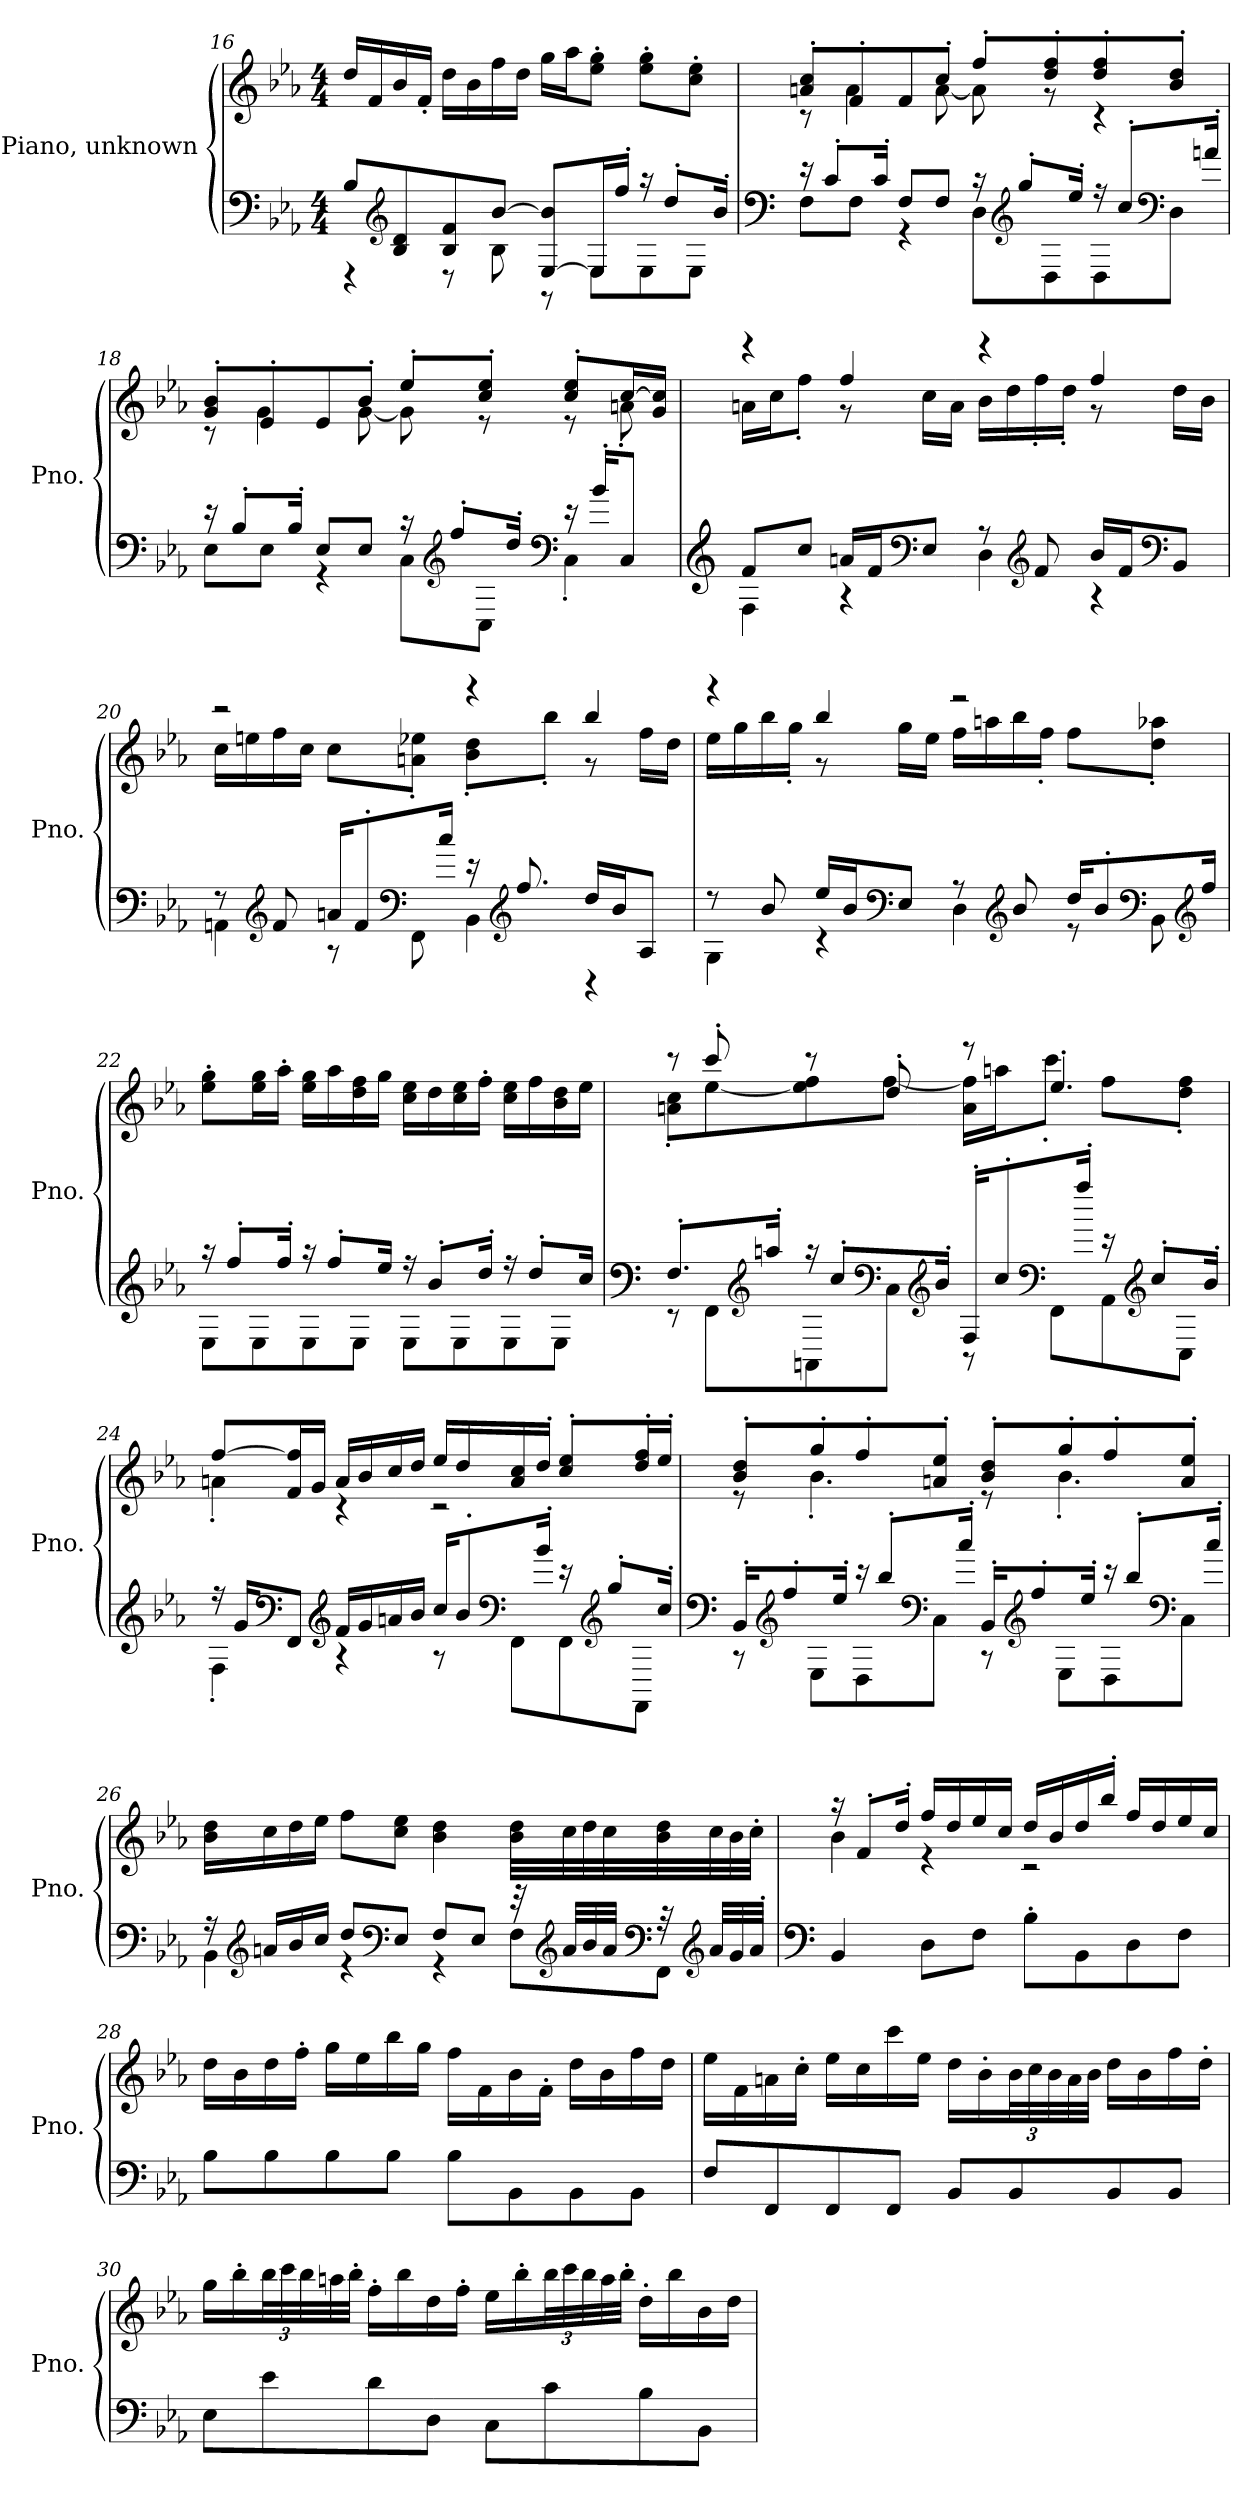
**kern	**kern
*part1	*part1
*staff2	*staff1
*I"Piano, unknown	*
*I'Pno.	*
!!LO:LB:g=z
*clefF4	*clefG2
*k[b-e-a-]	*k[b-e-a-]
*M4/4	*M4/4
=16	=16
*^	*
8B-/L	4r	16dd/LL
.	.	16f/
*clefG2	*	*
8B-/ 8d/	.	16b-/
.	.	16f'/JJ
8B-/ 8f/	8r	16dd\LL
.	.	16b-\
[8b-/J	8B-\	16ff\
.	.	16dd\JJ
[8E-/ 8b-/]L	8r	16gg\LL
.	.	16aa-\J
16E-/L]	8E-\L	8ee-\' 8gg\'J
16ff'/JJ	.	.
16r	8E-\	8ee-\' 8gg\'L
8dd'/L	.	.
.	8E-\J	8cc\' 8ee-\'J
16b-'/Jk	.	.
=17	=17	=17
*clefF4	*	*
*	*	*^
16r	8F\L	8an/' 8cc/'L	8r
8c'/L	.	.	.
.	8F\J	8f'/	4a\
16c'/Jk	.	.	.
8F/L	4r	8f/	.
8F/J	.	8cc'/J	[8a\
16r	8D\L	8ff'/L	8a\]
*clefG2	*	*	*
8gg'/L	.	.	.
.	8D\	8dd/' 8ff/'	8r
16ee-'/Jk	.	.	.
16r	8D\	8dd/' 8ff/'	4r
8cc'/L	.	.	.
*clefF4	*	*	*
.	8D\J	8b-/' 8dd/'J	.
16an'/Jk	.	.	.
!!LO:LB:g=z	!!
=18	=18	=18	=18
16r	8E-\L	8g/' 8b-/'L	8r
8B-'/L	.	.	.
.	8E-\J	8e-'/	4g\
16B-'/Jk	.	.	.
8E-/L	4r	8e-/	.
8E-/J	.	8b-'/J	[8g\
16r	8C\L	8ee-'/L	8g\]
*clefG2	*	*	*
8ff'/L	.	.	.
.	8C\J	8cc/' 8ee-/'J	8r
16dd'/Jk	.	.	.
*clefF4	*	*	*
16r	4C'\	8cc/' 8ee-/'L	8r
16b-'/KL	.	.	.
8C/J	.	[16cc/L	8an'\
.	.	16g/ 16cc/]JJ	.
=19	=19	=19	=19
*clefG2	*	*	*
8f/L	4F\	4r	16an\LL
.	.	.	16cc\J
8cc/J	.	.	8ff'\J
16an/LL	4r	4ff/	8r
16f/J	.	.	.
*clefF4	*	*	*
8E-/J	.	.	16cc\LL
.	.	.	16a\JJ
8r	4D\	4r	16b-\LL
.	.	.	16dd\
*clefG2	*	*	*
8f/	.	.	16ff'\
.	.	.	16dd'\JJ
16b-/LL	4r	4ff/	8r
16f/J	.	.	.
*clefF4	*	*	*
8BB-/J	.	.	16dd\LL
.	.	.	16b-\JJ
!!LO:LB:g=z	!!
=20	=20	=20	=20
8r	4AAn\	2r	16cc\LL
.	.	.	16een\
*clefG2	*	*	*
8f/	.	.	16ff\
.	.	.	16cc\JJ
16an/KL	8r	.	8cc\L
8f'/	.	.	.
*clefF4	*	*	*
.	8FF\	.	8an\' 8ee-X\'J
16cc/Jk	.	.	.
16r	4BB-\	4r	8b-\' 8dd\'L
*clefG2	*	*	*
8.ff/	.	.	.
.	.	.	8bb-'\J
16dd/LL	4r	4bb-/	8r
16b-/J	.	.	.
8A-/J	.	.	16ff\LL
.	.	.	16dd\JJ
=21	=21	=21	=21
8r	4G\	4r	16ee-\LL
.	.	.	16gg\
8b-/	.	.	16bb-\
.	.	.	16gg'\JJ
16ee-/LL	4r	4bb-/	8r
16b-/J	.	.	.
*clefF4	*	*	*
8E-/J	.	.	16gg\LL
.	.	.	16ee-\JJ
8r	4D\	2r	16ff\LL
.	.	.	16aan\
*clefG2	*	*	*
8b-/	.	.	16bb-\
.	.	.	16ff'\JJ
16dd/KL	8r	.	8ff\L
8b-'/	.	.	.
*clefF4	*	*	*
.	8BB-\	.	8dd\' 8aa-X\'J
*clefG2	*	*	*
16ff/Jk	.	.	.
*	*	*v	*v
!!LO:LB:g=z
=22	=22	=22
16r	8E-\L	8ee-\' 8gg\'L
8ff'/L	.	.
.	8E-\	16ee-\ 16gg\L
16ff'/Jk	.	16aa-'\JJ
16r	8E-\	16ee-\ 16gg\LL
8ff'/L	.	16aa-\
.	8E-\J	16dd\ 16ff\
16ee-/Jk	.	16gg\JJ
16r	8E-\L	16cc\ 16ee-\LL
8b-'/L	.	16dd\
.	8E-\	16cc\ 16ee-\
16dd'/Jk	.	16ff'\JJ
16r	8E-\	16cc\ 16ee-\LL
8dd'/L	.	16ff\
.	8E-\J	16b-\ 16dd\
16cc/Jk	.	16ee-\JJ
=23	=23	=23
*clefF4	*	*
*	*	*^
8.F'/L	8r	8r	8an\' 8cc\'L
.	8FF\L	8ccc'/	[8ee-\
*clefG2	*	*	*
16aan'/Jk	.	.	.
16r	8AAn\	8r	8ee-\] 8ff\
8cc'/L	.	.	.
*clefF4	*	*	*
.	8C\J	8dd'/	[8ff\J
*clefG2	*	*	*
16b-'/Jk	.	.	.
16F'/KL	8r	8r	16a\ 16ff\]LL
8cc'/	.	.	16aan\J
*clefF4	*	*	*
.	8FF\L	4.ee-'/	8ccc'\J
16aa'/Jk	.	.	.
16r	8AA\	.	8ff\L
*clefG2	*	*	*
8cc'/L	.	.	.
.	8C\J	.	8dd\' 8ff\'J
16b-'/Jk	.	.	.
!!LO:LB:g=z	!!
=24	=24	=24	=24
16r	4F'\	[8ff/L	4an'\
16g/KL	.	.	.
*clefF4	*	*	*
8FF/J	.	16f/ 16ff/]L	.
.	.	16g/JJ	.
*clefG2	*	*	*
16f/LL	4r	16a/LL	4r
16g/	.	16b-/	.
16an/	.	16cc/	.
16b-/JJ	.	16dd/JJ	.
16cc/KL	8r	16ee-/LL	2r
8b-'/	.	16dd/	.
*clefF4	*	*	*
.	8FF\L	16a/ 16cc/	.
16b-'/Jk	.	16dd'/JJ	.
16r	8FF\	8cc/' 8ee-/'L	.
*clefG2	*	*	*
8gg'/L	.	.	.
.	8FF\J	16dd/' 16ff/'L	.
16cc'/Jk	.	16ee-'/JJ	.
!!LO:PB:g=z	!!
=25	=25	=25	=25
*clefF4	*	*	*
16BB-'/KL	8r	8b-/' 8dd/'L	8r
*clefG2	*	*	*
8ff'/	.	.	.
.	8E-\L	8gg'/	4.b-'\
16ee-'/Jk	.	.	.
16r	8D\	8ff'/	.
8bb-'/L	.	.	.
*clefF4	*	*	*
.	8C\J	8an/' 8ee-/'J	.
16cc'/Jk	.	.	.
16BB-'/KL	8r	8b-/' 8dd/'L	8r
*clefG2	*	*	*
8ff'/	.	.	.
.	8E-\L	8gg'/	4.b-'\
16ee-'/Jk	.	.	.
16r	8D\	8ff'/	.
8bb-'/L	.	.	.
*clefF4	*	*	*
.	8C\J	8a/' 8ee-/'J	.
16cc'/Jk	.	.	.
*	*	*v	*v
!!LO:LB:g=z
=26	=26	=26
16r	4BB-\	16b-\ 16dd\LL
*clefG2	*	*
16an/LL	.	16cc\
16b-/	.	16dd\
16cc/JJ	.	16ee-\JJ
8dd/L	4r	8ff\L
*clefF4	*	*
8E-/J	.	8cc\ 8ee-\J
8F/L	4r	4b-\ 4dd\
8E-/J	.	.
32r	8F\L	32b-\ 32dd\LLL
*clefG2	*	*
32a/LLL	.	32cc\
32b-/	.	32dd\
32a/JJJ	.	32cc\
*clefF4	*	*
32r	8FF\J	32b-\ 32dd\
*clefG2	*	*
32a/LLL	.	32cc\
32g/	.	32b-\
32a'/JJJ	.	32cc'\JJJ
*v	*v	*
=27	=27
*clefF4	*
*	*^
4BB-/	16r	4b-\
.	8f'/L	.
.	16dd'/Jk	.
8D\L	16ff/LL	4r
.	16dd/	.
8F\J	16ee-/	.
.	16cc/JJ	.
8B-'\L	16dd/LL	2r
.	16b-/	.
8BB-\	16dd/	.
.	16bb-'/JJ	.
8D\	16ff/LL	.
.	16dd/	.
8F\J	16ee-/	.
.	16cc/JJ	.
*	*v	*v
!!LO:LB:g=z
=28	=28
8B-\L	16dd\LL
.	16b-\
8B-\	16dd\
.	16ff'\JJ
8B-\	16gg\LL
.	16ee-\
8B-\J	16bb-\
.	16gg\JJ
8B-\L	16ff\LL
.	16f\
8BB-\	16b-\
.	16f'\JJ
8BB-\	16dd\LL
.	16b-\
8BB-\J	16ff\
.	16dd\JJ
=29	=29
8F/L	16ee-\LL
.	16f\
8FF/	16an\
.	16cc'\JJ
8FF/	16ee-\LL
.	16cc\
8FF/J	16ccc\
.	16ee-\JJ
8BB-/L	16dd\LL
.	16b-'\
*	*Xbrackettup
8BB-/	48b-\L
.	48cc\
.	48b-\
.	32a\
.	32b-\JJJ
8BB-/	16dd\LL
.	16b-\
8BB-/J	16ff\
.	16dd'\JJ
!!LO:LB:g=z
=30	=30
8E-\L	16gg\LL
.	16bb-'\
8e-\	48bb-\L
.	48ccc\
.	48bb-\
.	32aan\
.	32bb-'\JJJ
8d\	16ff'\LL
.	16bb-\
8D\J	16dd\
.	16ff'\JJ
8C\L	16ee-\LL
.	16bb-'\
8c\	48bb-\L
.	48ccc\
.	48bb-\
.	32aa\
.	32bb-'\JJJ
8B-\	16dd'\LL
.	16bb-\
8BB-\J	16b-\
.	16dd\JJ
=	=
*-	*-
